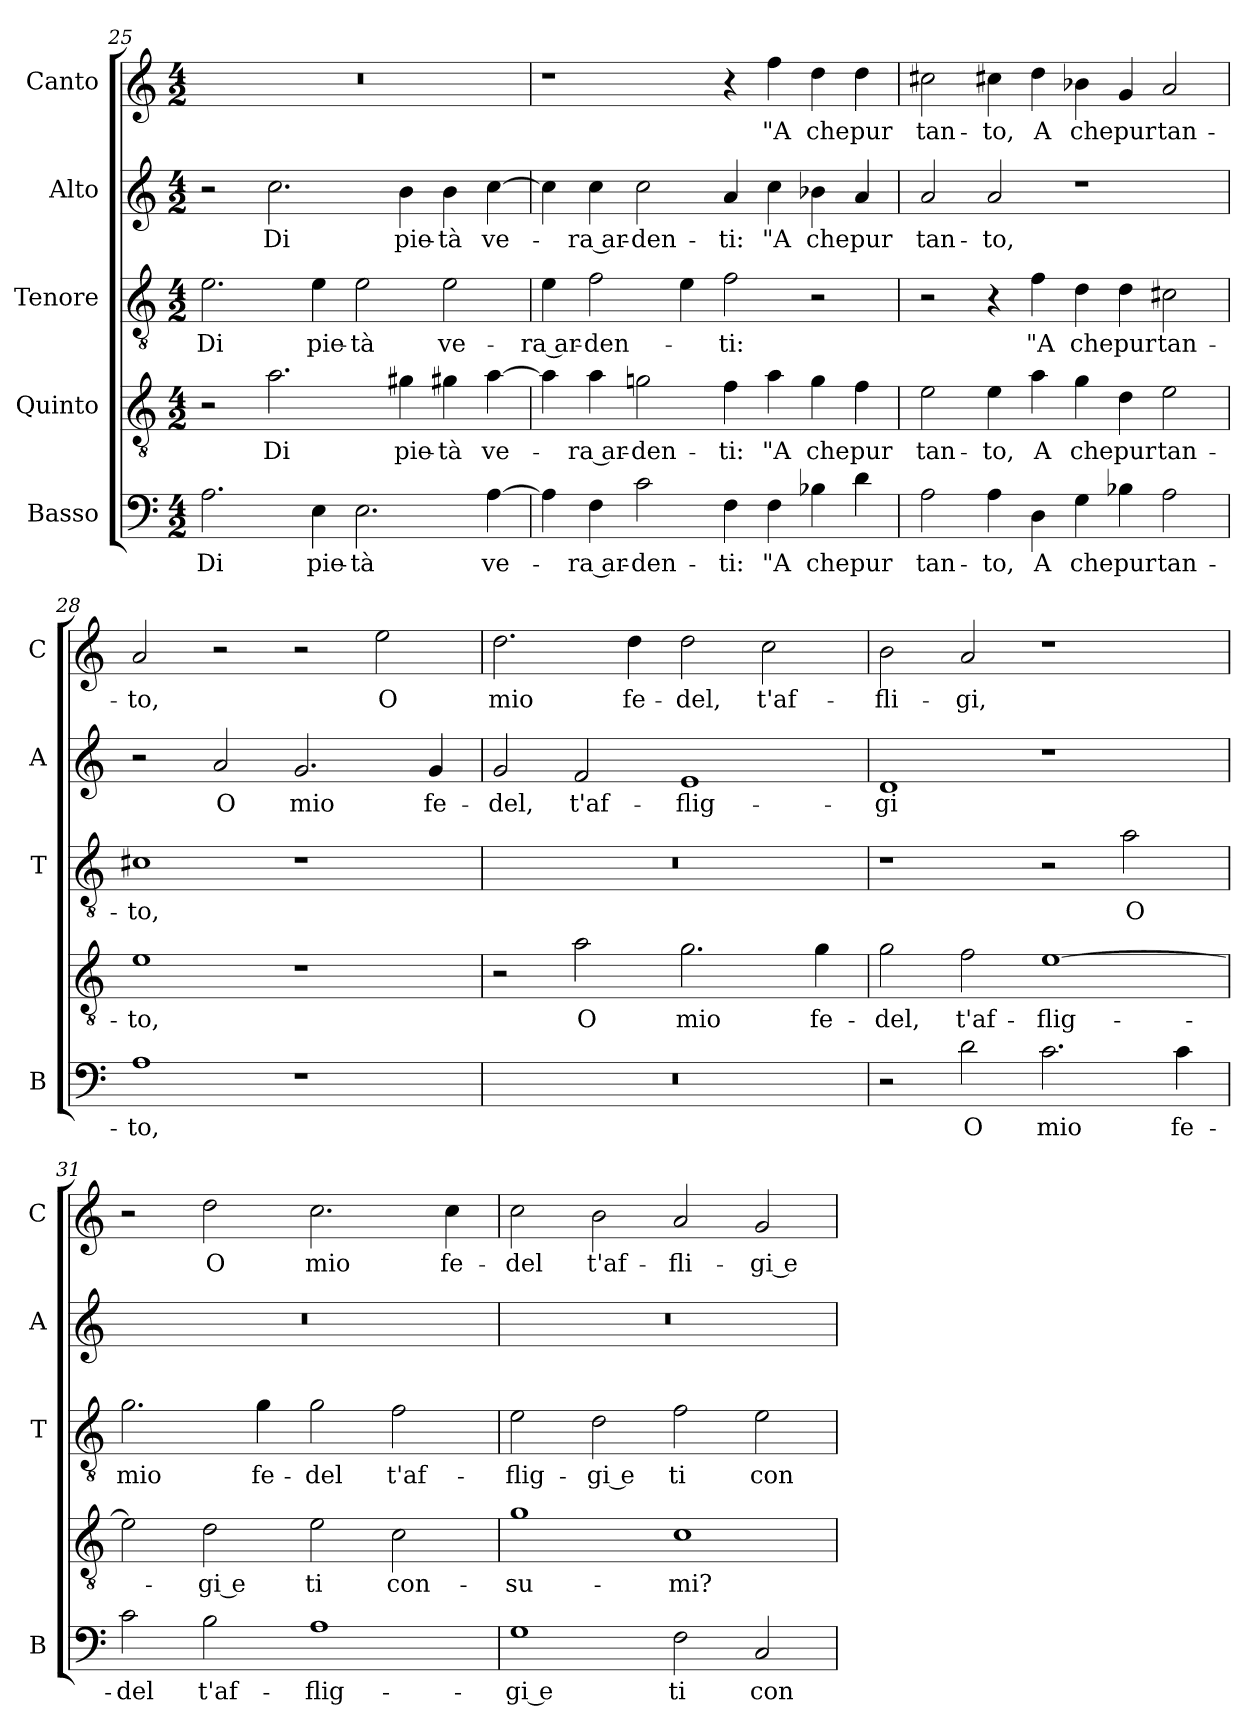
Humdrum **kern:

**kern	**text	**kern	**text	**kern	**text	**kern	**text	**kern	**text
*part5	*part5	*part4	*part4	*part3	*part3	*part2	*part2	*part1	*part1
*staff5	*staff5	*staff4	*staff4	*staff3	*staff3	*staff2	*staff2	*staff1	*staff1
*I"Basso	*	*I"Quinto	*	*I"Tenore	*	*I"Alto	*	*I"Canto	*
*I'B	*	*	*	*I'T	*	*I'A	*	*I'C	*
*clefF4	*	*clefGv2	*	*clefGv2	*	*clefG2	*	*clefG2	*
*k[]	*	*k[]	*	*k[]	*	*k[]	*	*k[]	*
*M4/2	*	*M4/2	*	*M4/2	*	*M4/2	*	*M4/2	*
=25	=25	=25	=25	=25	=25	=25	=25	=25	=25
2.A	Di	2r	.	2.e	Di	2r	.	0r	.
.	.	2.a	Di	.	.	2.cc	Di	.	.
4E	pie-	.	.	4e	pie-	.	.	.	.
2.E	-tà	.	.	2e	-tà	.	.	.	.
.	.	4g#X	pie-	.	.	4b	pie-	.	.
.	.	4g#X	-tà	2e	ve-	4b	-tà	.	.
[4A	ve-	[4a	ve-	.	.	[4cc	ve-	.	.
=26	=26	=26	=26	=26	=26	=26	=26	=26	=26
4A]	.	4a]	.	4e	-ra ar-	4cc]	.	1r	.
4F	-ra ar-	4a	-ra ar-	2f	-den-	4cc	-ra ar-	.	.
2c	-den-	2gn	-den-	.	.	2cc	-den-	.	.
.	.	.	.	4e	.	.	.	.	.
4F	-ti:	4f	-ti:	2f	-ti:	4a	-ti:	4r	.
4F	"A	4a	"A	.	.	4cc	"A	4ff	"A
4B-X	che	4g	che	2r	.	4b-X	che	4dd	che
4d	pur	4f	pur	.	.	4a	pur	4dd	pur
=27	=27	=27	=27	=27	=27	=27	=27	=27	=27
2A	tan-	2e	tan-	2r	.	2a	tan-	2cc#X	tan-
4A	-to,	4e	-to,	4r	.	2a	-to,	4cc#X	-to,
4D	A	4a	A	4f	"A	.	.	4dd	A
4G	che	4g	che	4d	che	1r	.	4b-X	che
4B-X	pur	4d	pur	4d	pur	.	.	4g	pur
2A	tan-	2e	tan-	2c#X	tan-	.	.	2a	tan-
=28	=28	=28	=28	=28	=28	=28	=28	=28	=28
1A	-to,	1e	-to,	1c#X	-to,	2r	.	2a	-to,
.	.	.	.	.	.	2a	O	2r	.
1r	.	1r	.	1r	.	2.g	mio	2r	.
.	.	.	.	.	.	.	.	2ee	O
.	.	.	.	.	.	4g	fe-	.	.
=29	=29	=29	=29	=29	=29	=29	=29	=29	=29
0r	.	2r	.	0r	.	2g	-del,	2.dd	mio
.	.	2a	O	.	.	2f	t'af-	.	.
.	.	.	.	.	.	.	.	4dd	fe-
.	.	2.g	mio	.	.	1e	-flig-	2dd	-del,
.	.	.	.	.	.	.	.	2cc	t'af-
.	.	4g	fe-	.	.	.	.	.	.
=30	=30	=30	=30	=30	=30	=30	=30	=30	=30
2r	.	2g	-del,	1r	.	1d	-gi	2b	-fli-
2d	O	2f	t'af-	.	.	.	.	2a	-gi,
2.c	mio	[1e	-flig-	2r	.	1r	.	1r	.
.	.	.	.	2a	O	.	.	.	.
4c	fe-	.	.	.	.	.	.	.	.
=31	=31	=31	=31	=31	=31	=31	=31	=31	=31
2c	-del	2e]	.	2.g	mio	0r	.	2r	.
2B	t'af-	2d	-gi e	.	.	.	.	2dd	O
.	.	.	.	4g	fe-	.	.	.	.
1A	-flig-	2e	ti	2g	-del	.	.	2.cc	mio
.	.	2c	con-	2f	t'af-	.	.	.	.
.	.	.	.	.	.	.	.	4cc	fe-
=32	=32	=32	=32	=32	=32	=32	=32	=32	=32
1G	-gi e	1g	-su-	2e	-flig-	0r	.	2cc	-del
.	.	.	.	2d	-gi e	.	.	2b	t'af-
2F	ti	1c	-mi?	2f	ti	.	.	2a	-fli-
2C	con-	.	.	2e	con-	.	.	2g	-gi e
=	=	=	=	=	=	=	=	=	=
*-	*-	*-	*-	*-	*-	*-	*-	*-	*-
